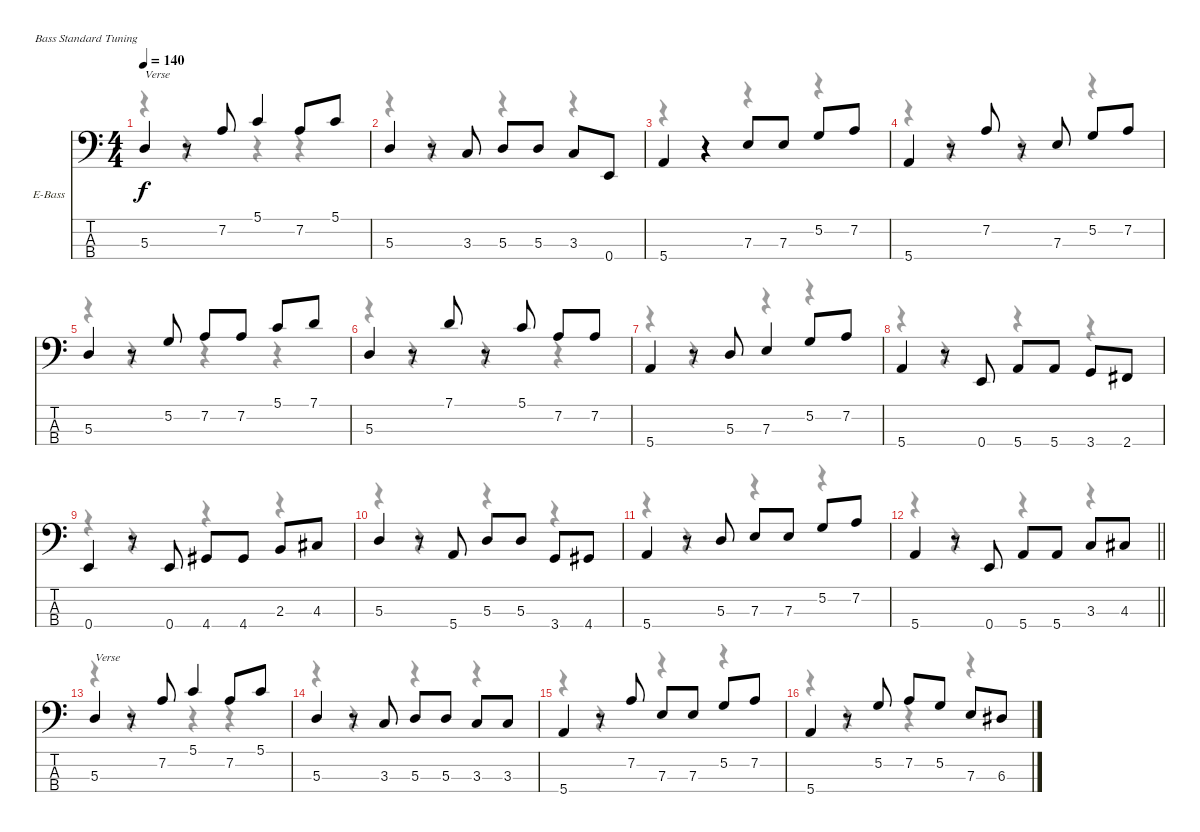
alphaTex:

\bracketExtendMode nobrackets
\firstSystemTrackNameOrientation horizontal
\otherSystemsTrackNameOrientation horizontal
\track ("Bass" "E-Bass") {instrument electricbassfinger}
\staff {score tabs}
\tuning (G2 D2 A1 E1)
\voice
\ts (4 4)
\tempo 140
\clef f4
\ks c
5.3.4{txt "Verse" dy f} r.8 7.2.8 5.1.4 7.2.8 5.1.8 |
5.3.4 r.8 3.3.8 5.3.8 5.3.8 3.3.8 0.4.8 |
5.4.4 r.4 7.3.8 7.3.8 5.2.8 7.2.8 |
5.4.4 r.8 7.2.8 r.8 7.3.8 5.2.8 7.2.8 |
5.3.4 r.8 5.2.8 7.2.8 7.2.8 5.1.8 7.1.8 |
5.3.4 r.8 7.1.8 r.8 5.1.8 7.2.8 7.2.8 |
5.4.4 r.8 5.3.8 7.3.4 5.2.8 7.2.8 |
5.4.4 r.8 0.4.8 5.4.8 5.4.8 3.4.8 2.4.8 |
0.4.4 r.8 0.4.8 4.4.8 4.4.8 2.3.8 4.3.8 |
5.3.4 r.8 5.4.8 5.3.8 5.3.8 3.4.8 4.4.8 |
5.4.4 r.8 5.3.8 7.3.8 7.3.8 5.2.8 7.2.8 |
\barLineRight lightlight
5.4.4 r.8 0.4.8 5.4.8 5.4.8 3.3.8 4.3.8 |
5.3.4{txt "Verse"} r.8 7.2.8 5.1.4 7.2.8 5.1.8 |
5.3.4 r.8 3.3.8 5.3.8 5.3.8 3.3.8 3.3.8 |
5.4.4 r.8 7.2.8 7.3.8 7.3.8 5.2.8 7.2.8 |
5.4.4 r.8 5.2.8 7.2.8 5.2.8 7.3.8 6.3.8
\voice
\clef f4
\ottava regular
\simile none
\ks c
r.4{dy mf} r.4 r.4 r.4 |
r.4 r.4 r.4 r.4 |
r.4 r.4 r.4 r.4 |
r.4 r.4 r.4 r.4 |
r.4 r.4 r.4 r.4 |
r.4 r.4 r.4 r.4 |
r.4 r.4 r.4 r.4 |
r.4 r.4 r.4 r.4 |
r.4 r.4 r.4 r.4 |
r.4 r.4 r.4 r.4 |
r.4 r.4 r.4 r.4 |
\barLineRight lightlight
r.4 r.4 r.4 r.4 |
r.4 r.4 r.4 r.4 |
r.4 r.4 r.4 r.4 |
r.4 r.4 r.4 r.4 |
r.4 r.4 r.4 r.4
